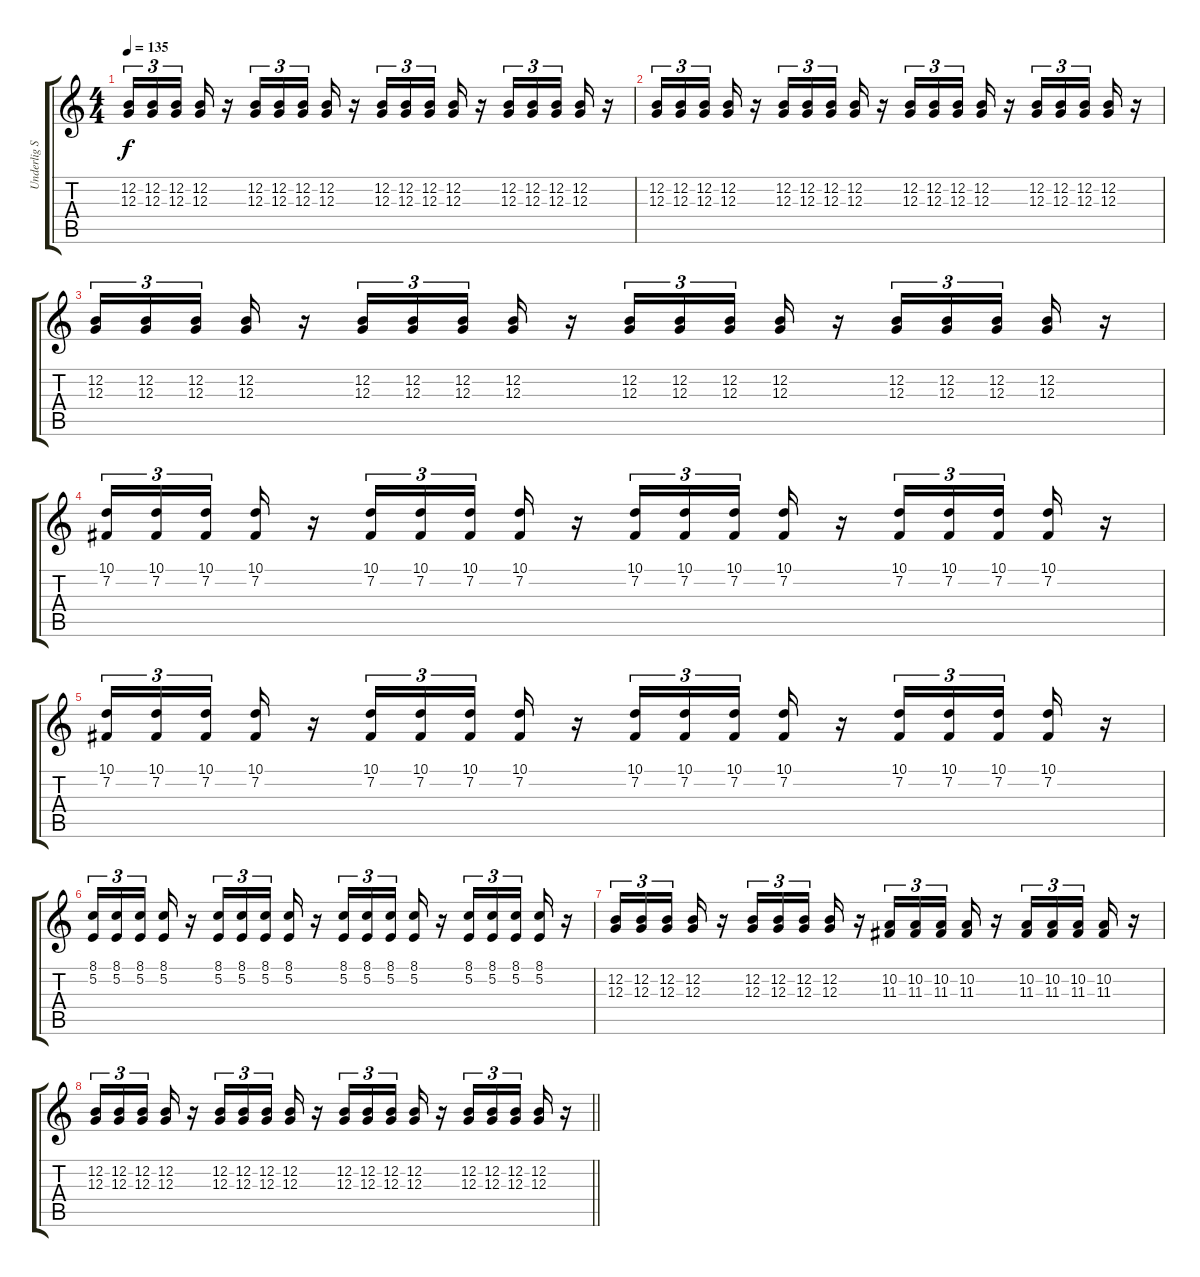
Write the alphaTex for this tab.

\track ("Underlig Synth Baggrund" "Underlig S") {instrument violin}
\staff {score tabs}
\tuning (E4 B3 G3 D3 A2 E2) {hide}
\ts (4 4)
\tempo 135
\clef g2
\ks c
(12.2 12.3).16{tu (3 2) dy f} (12.2 12.3).16{tu (3 2)} (12.2 12.3).16{tu (3 2) beam splitsecondary} (12.2 12.3).16 r.16 (12.2 12.3).16{tu (3 2)} (12.2 12.3).16{tu (3 2)} (12.2 12.3).16{tu (3 2) beam splitsecondary} (12.2 12.3).16 r.16 (12.2 12.3).16{tu (3 2)} (12.2 12.3).16{tu (3 2)} (12.2 12.3).16{tu (3 2) beam splitsecondary} (12.2 12.3).16 r.16 (12.2 12.3).16{tu (3 2)} (12.2 12.3).16{tu (3 2)} (12.2 12.3).16{tu (3 2) beam splitsecondary} (12.2 12.3).16 r.16 |
(12.2 12.3).16{tu (3 2)} (12.2 12.3).16{tu (3 2)} (12.2 12.3).16{tu (3 2) beam splitsecondary} (12.2 12.3).16 r.16 (12.2 12.3).16{tu (3 2)} (12.2 12.3).16{tu (3 2)} (12.2 12.3).16{tu (3 2) beam splitsecondary} (12.2 12.3).16 r.16 (12.2 12.3).16{tu (3 2)} (12.2 12.3).16{tu (3 2)} (12.2 12.3).16{tu (3 2) beam splitsecondary} (12.2 12.3).16 r.16 (12.2 12.3).16{tu (3 2)} (12.2 12.3).16{tu (3 2)} (12.2 12.3).16{tu (3 2) beam splitsecondary} (12.2 12.3).16 r.16 |
(12.2 12.3).16{tu (3 2)} (12.2 12.3).16{tu (3 2)} (12.2 12.3).16{tu (3 2) beam splitsecondary} (12.2 12.3).16 r.16 (12.2 12.3).16{tu (3 2)} (12.2 12.3).16{tu (3 2)} (12.2 12.3).16{tu (3 2) beam splitsecondary} (12.2 12.3).16 r.16 (12.2 12.3).16{tu (3 2)} (12.2 12.3).16{tu (3 2)} (12.2 12.3).16{tu (3 2) beam splitsecondary} (12.2 12.3).16 r.16 (12.2 12.3).16{tu (3 2)} (12.2 12.3).16{tu (3 2)} (12.2 12.3).16{tu (3 2) beam splitsecondary} (12.2 12.3).16 r.16 |
(10.1 7.2).16{tu (3 2)} (10.1 7.2).16{tu (3 2)} (10.1 7.2).16{tu (3 2) beam splitsecondary} (10.1 7.2).16 r.16 (10.1 7.2).16{tu (3 2)} (10.1 7.2).16{tu (3 2)} (10.1 7.2).16{tu (3 2) beam splitsecondary} (10.1 7.2).16 r.16 (10.1 7.2).16{tu (3 2)} (10.1 7.2).16{tu (3 2)} (10.1 7.2).16{tu (3 2) beam splitsecondary} (10.1 7.2).16 r.16 (10.1 7.2).16{tu (3 2)} (10.1 7.2).16{tu (3 2)} (10.1 7.2).16{tu (3 2) beam splitsecondary} (10.1 7.2).16 r.16 |
(10.1 7.2).16{tu (3 2)} (10.1 7.2).16{tu (3 2)} (10.1 7.2).16{tu (3 2) beam splitsecondary} (10.1 7.2).16 r.16 (10.1 7.2).16{tu (3 2)} (10.1 7.2).16{tu (3 2)} (10.1 7.2).16{tu (3 2) beam splitsecondary} (10.1 7.2).16 r.16 (10.1 7.2).16{tu (3 2)} (10.1 7.2).16{tu (3 2)} (10.1 7.2).16{tu (3 2) beam splitsecondary} (10.1 7.2).16 r.16 (10.1 7.2).16{tu (3 2)} (10.1 7.2).16{tu (3 2)} (10.1 7.2).16{tu (3 2) beam splitsecondary} (10.1 7.2).16 r.16 |
(8.1 5.2).16{tu (3 2)} (8.1 5.2).16{tu (3 2)} (8.1 5.2).16{tu (3 2) beam splitsecondary} (8.1 5.2).16 r.16 (8.1 5.2).16{tu (3 2)} (8.1 5.2).16{tu (3 2)} (8.1 5.2).16{tu (3 2) beam splitsecondary} (8.1 5.2).16 r.16 (8.1 5.2).16{tu (3 2)} (8.1 5.2).16{tu (3 2)} (8.1 5.2).16{tu (3 2) beam splitsecondary} (8.1 5.2).16 r.16 (8.1 5.2).16{tu (3 2)} (8.1 5.2).16{tu (3 2)} (8.1 5.2).16{tu (3 2) beam splitsecondary} (8.1 5.2).16 r.16 |
(12.2 12.3).16{tu (3 2)} (12.2 12.3).16{tu (3 2)} (12.2 12.3).16{tu (3 2) beam splitsecondary} (12.2 12.3).16 r.16 (12.2 12.3).16{tu (3 2)} (12.2 12.3).16{tu (3 2)} (12.2 12.3).16{tu (3 2) beam splitsecondary} (12.2 12.3).16 r.16 (10.2 11.3).16{tu (3 2)} (10.2 11.3).16{tu (3 2)} (10.2 11.3).16{tu (3 2) beam splitsecondary} (10.2 11.3).16 r.16 (10.2 11.3).16{tu (3 2)} (10.2 11.3).16{tu (3 2)} (10.2 11.3).16{tu (3 2) beam splitsecondary} (10.2 11.3).16 r.16 |
\barLineRight lightlight
(12.2 12.3).16{tu (3 2)} (12.2 12.3).16{tu (3 2)} (12.2 12.3).16{tu (3 2) beam splitsecondary} (12.2 12.3).16 r.16 (12.2 12.3).16{tu (3 2)} (12.2 12.3).16{tu (3 2)} (12.2 12.3).16{tu (3 2) beam splitsecondary} (12.2 12.3).16 r.16 (12.2 12.3).16{tu (3 2)} (12.2 12.3).16{tu (3 2)} (12.2 12.3).16{tu (3 2) beam splitsecondary} (12.2 12.3).16 r.16 (12.2 12.3).16{tu (3 2)} (12.2 12.3).16{tu (3 2)} (12.2 12.3).16{tu (3 2) beam splitsecondary} (12.2 12.3).16 r.16
